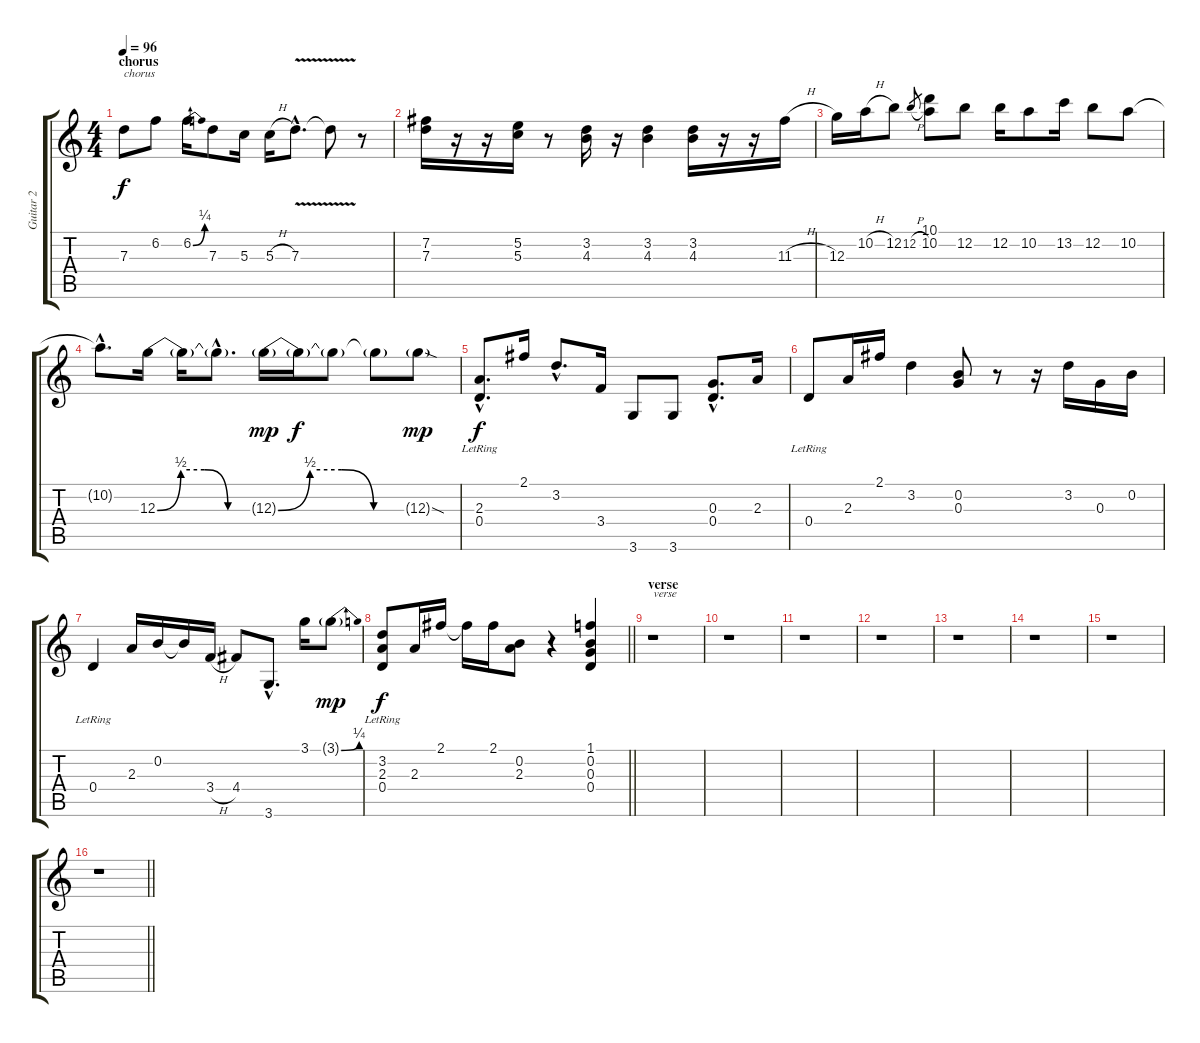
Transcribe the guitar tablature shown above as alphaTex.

\track ("Guitar 2" "Guitar 2") {instrument acousticguitarsteel}
\staff {score tabs}
\tuning (E4 B3 G3 D3 A2 E2) {hide}
\ts (4 4)
\section ("" "chorus")
\tempo 96
\clef g2
\ks c
7.3.8{txt "chorus" dy f} 6.2.8 6.2{be (bend 0 0 60 1)}.16 7.3.8 5.3.16 5.3{h}.16 7.3{v hac}.8{d} 7.3{t}.8 r.8 |
(7.2 7.3).16 r.16 r.16 (5.2 5.3).16 r.8 (3.2 4.3).16 r.16 (3.2 4.3).4 (3.2 4.3).16 r.16 r.16 11.3{h}.16 |
12.3.16 10.2{h}.16 12.2.8 12.2{h}.8{gr} (10.1 10.2).8 12.2.8 12.2.16 10.2.8 13.2.16 12.2.8 10.2.8 |
10.2{hac t}.8{d} 12.3{be (custom 0 0 15 2 30 2 45 0 60 0)}.16 12.3{t}.16 12.3{hac t}.8{d} 12.3{be (custom 0 0 15 2 30 2 45 0 60 0) g}.16{dy mp} 12.3{t}.16{dy f} 12.3{t}.8 12.3{t}.8 12.3{sod g}.8{dy mp} |
(2.3{hac lr} 0.4{hac lr}).8{d dy f} 2.1.16 3.2{hac}.8{d} 3.4.16 3.6.8 3.6.8 (0.3{hac} 0.4{hac}).8{d} 2.3.16 |
0.4{lr}.8 2.3.16 2.1.16 3.2.4 (0.2 0.3).8 r.8 r.16 3.2.16 0.3.16 0.2.16 |
0.4{lr}.4 2.3.16 0.2.16 0.2{t}.16 3.4{h}.16 4.4.8 3.6{hac}.8{d} 3.1.16 3.1{be (bend 0 0 60 1) g}.8{dy mp} |
\barLineRight lightlight
(3.2{lr} 2.3{lr} 0.4{lr}).8{dy f} 2.3.16 2.1.16 2.1{t}.16 2.1.16 (0.2 2.3).8 r.4 (1.1 0.2 0.3 0.4).4 |
\section ("" "verse")
r.1{txt "verse"} |
r.1 |
r.1 |
r.1 |
r.1 |
r.1 |
r.1 |
\barLineRight lightlight
r.1
